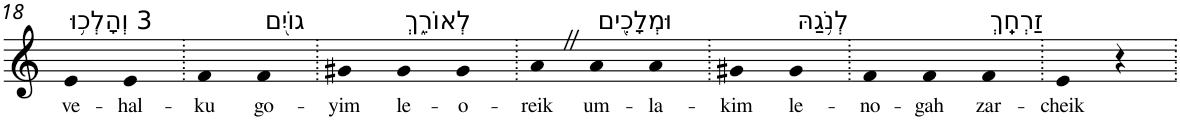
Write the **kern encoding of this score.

**kern	**text
*part1	*part1
*staff1	*staff1
*I"Piano	*
*I'Pno	*
!!LO:PB:g=z
*clefG2	*
*k[]	*
=18	=18
!LO:TX:a:t=3 וְהָלְכ֥וּ	!
!	!LO:LY:b
4e	ve-
!	!LO:LY:b
4e	-hal-
=19.	=19.
!	!LO:LY:b
4f	-ku
!LO:TX:a:t=גוֹיִ֖ם	!
!	!LO:LY:b
4f	go-
=20.	=20.
!	!LO:LY:b
4g#X	-yim
!LO:TX:a:t=לְאוֹרֵ֑ךְ	!
!	!LO:LY:b
4g#	le-
!	!LO:LY:b
4g#	-o-
=21.	=21.
!	!LO:LY:b
4aZ	-reik
!LO:TX:a:t=וּמְלָכִ֖ים	!
!	!LO:LY:b
4a	um-
!	!LO:LY:b
4a	-la-
=22.	=22.
!	!LO:LY:b
4g#X	-kim
!LO:TX:a:t=לְנֹ֥גַהּ	!
!	!LO:LY:b
4g#	le-
=23.	=23.
!	!LO:LY:b
4f	-no-
!	!LO:LY:b
4f	-gah
!LO:TX:a:t=זַרְחֵֽךְ	!
!	!LO:LY:b
4f	zar-
=24.	=24.
!	!LO:LY:b
4e	-cheik
4r	.
=.	=.
*-	*-
